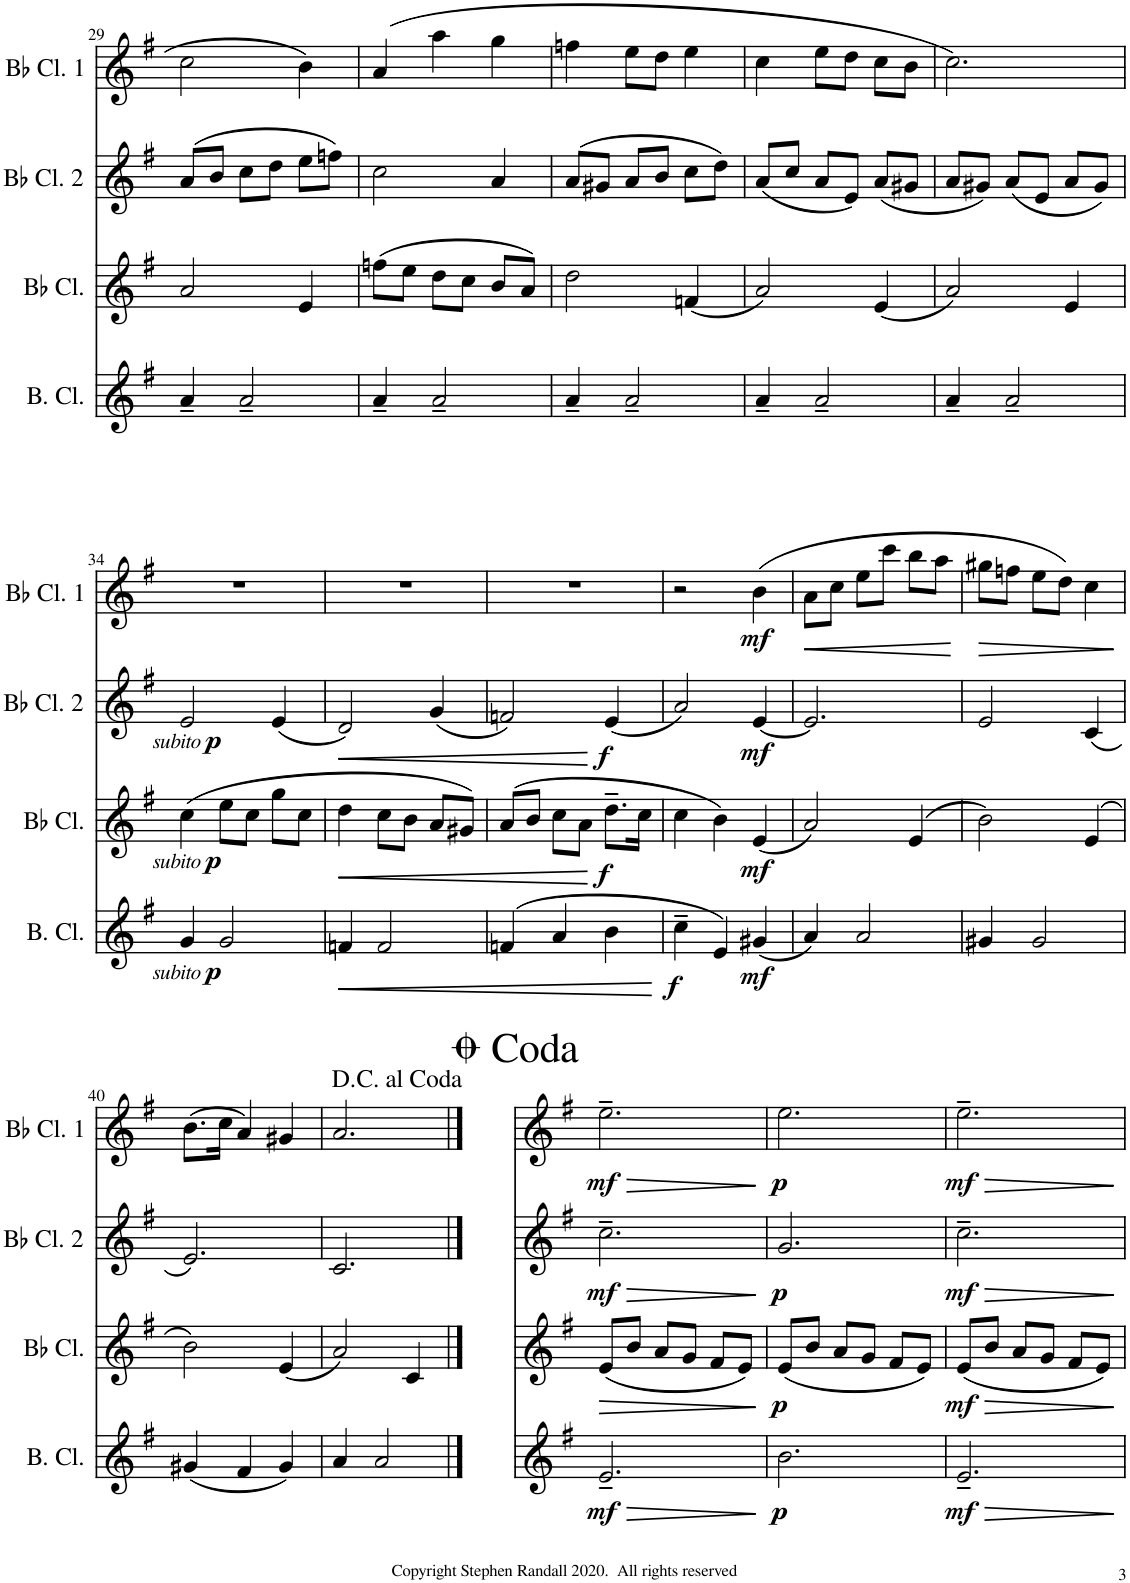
**kern	**dynam	**kern	**dynam	**kern	**dynam	**kern	**dynam
*part4	*part4	*part3	*part3	*part2	*part2	*part1	*part1
*staff4	*staff4	*staff3	*staff3	*staff2	*staff2	*staff1	*staff1
*I"Bass Clarinet	*	*I"Bb Clarinet	*	*I"Bb Clarinet 2	*	*I"Bb Clarinet 1	*
*I'B. Cl.	*	*I'Bb Cl.	*	*I'Bb Cl. 2	*	*I'Bb Cl. 1	*
!!LO:PB:g=z
*clefG2	*	*clefG2	*	*clefG2	*	*clefG2	*
*Trd8c14	*	*Trd1c2	*	*Trd1c2	*	*Trd1c2	*
*k[f#]	*	*k[f#]	*	*k[f#]	*	*k[f#]	*
*M3/4	*	*M3/4	*	*M3/4	*	*M3/4	*
=29	=29	=29	=29	=29	=29	=29	=29
4a~/	.	2a/	.	(8a/L	.	2cc\	.
.	.	.	.	8b/J	.	.	.
2a~/	.	.	.	8cc\L	.	.	.
.	.	.	.	8dd\J	.	.	.
.	.	4e/	.	8ee\L	.	4b\	.
.	.	.	.	8ffn\J)	.	.	.
=30	=30	=30	=30	=30	=30	=30	=30
4a~/	.	(8ffn\L	.	2cc\	.	(4a/	.
.	.	8ee\J	.	.	.	.	.
2a~/	.	8dd\L	.	.	.	4aa\	.
.	.	8cc\J	.	.	.	.	.
.	.	8b/L	.	4a/	.	4gg\	.
.	.	8a/J)	.	.	.	.	.
=31	=31	=31	=31	=31	=31	=31	=31
4a~/	.	2dd\	.	(8a/L	.	4ffn\	.
.	.	.	.	8g#X/J	.	.	.
2a~/	.	.	.	8a/L	.	8ee\L	.
.	.	.	.	8b/J	.	8dd\J	.
.	.	(4fn/	.	8cc\L	.	4ee\	.
.	.	.	.	8dd\J)	.	.	.
=32	=32	=32	=32	=32	=32	=32	=32
4a~/	.	2a/)	.	(<8a/L	.	4cc\	.
.	.	.	.	8cc/J	.	.	.
2a~/	.	.	.	8a/L	.	8ee\L	.
.	.	.	.	8e/J)	.	8dd\J	.
.	.	(4e/	.	(8a/L	.	8cc\L	.
.	.	.	.	8g#X/J	.	8b\J	.
=33	=33	=33	=33	=33	=33	=33	=33
4a~/	.	2a/)	.	8a/L	.	2.cc\)	.
.	.	.	.	8g#X/J)	.	.	.
2a~/	.	.	.	(8a/L	.	.	.
.	.	.	.	8e/J	.	.	.
.	.	4e/	.	8a/L	.	.	.
.	.	.	.	8g#/J)	.	.	.
!!LO:LB:g=z
=34	=34	=34	=34	=34	=34	=34	=34
!	!LO:DY:b	!	!	!	!	!	!
!	!LO:DY:n=1:b	!	!LO:DY:b	!	!	!	!
!	!	!	!LO:DY:n=1:b	!	!LO:DY:b	!	!
!	!	!	!	!	!LO:DY:n=1:b	!	!
4g/	other-dynamics p	(4cc\	other-dynamics p	2e/	other-dynamics p	2.r	.
2g/	.	8ee\L	.	.	.	.	.
.	.	8cc\J	.	.	.	.	.
.	.	8gg\L	.	(4e/	.	.	.
.	.	8cc\J	.	.	.	.	.
=35	=35	=35	=35	=35	=35	=35	=35
!	!LO:HP:b	!	!LO:HP:b	!	!LO:HP:b	!	!
4fn/	<	4dd\	<	2d/)	<	2.r	.
2f/	.	8cc\L	.	.	.	.	.
.	.	8b\J	.	.	.	.	.
.	.	8a/L	.	(4g/	.	.	.
.	.	8g#X/J)	.	.	.	.	.
=36	=36	=36	=36	=36	=36	=36	=36
(4fn/	.	(8a/L	.	2fn/)	.	2.r	.
.	.	8b/J	.	.	.	.	.
4a/	.	8cc\L	.	.	.	.	.
.	.	8a\J	.	.	.	.	.
!	!	!	!LO:DY:n=1:b	!	!LO:DY:n=1:b	!	!
4b\	.	8.dd~\L	[ f	(4e/	[ f	.	.
.	.	16cc\Jk	.	.	.	.	.
.	[	.	.	.	.	.	.
=37	=37	=37	=37	=37	=37	=37	=37
!	!LO:DY:b	!	!	!	!	!	!
4cc~\	f	4cc\	.	2a/)	.	2r	.
4e/)	.	4b\)	.	.	.	.	.
!	!LO:DY:b	!	!LO:DY:b	!	!LO:DY:b	!	!LO:DY:b
(4g#X/	mf	(4e/	mf	[4e/	mf	(4b\	mf
=38	=38	=38	=38	=38	=38	=38	=38
!	!	!	!	!	!	!	!LO:HP:b
4a/)	.	2a/)	.	2.e/]	.	8a\L	<
.	.	.	.	.	.	8cc\J	.
2a/	.	.	.	.	.	8ee\L	.
.	.	.	.	.	.	8ccc\J	.
.	.	(4e/	.	.	.	8bb\L	.
.	.	.	.	.	.	8aa\J	.
.	.	.	.	.	.	.	[
=39	=39	=39	=39	=39	=39	=39	=39
!	!	!	!	!	!	!	!LO:HP:b
4g#X/	.	2b\)	.	2e/	.	8gg#X\L	>
.	.	.	.	.	.	8ffn\J	.
2g#/	.	.	.	.	.	8ee\L	.
.	.	.	.	.	.	8dd\J)	.
.	.	(4e/	.	(4c/	.	4cc\	.
.	.	.	.	.	.	.	]
!!LO:LB:g=z
=40	=40	=40	=40	=40	=40	=40	=40
(4g#X/	.	2b\)	.	2.e/)	.	(8.b\L	.
.	.	.	.	.	.	16cc\Jk	.
4f#/	.	.	.	.	.	4a/)	.
4g#/)	.	(4e/	.	.	.	4g#X/	.
=41	=41	=41	=41	=41	=41	=41	=41
4a/	.	2a/)	.	2.c/	.	2.a/	.
2a/	.	.	.	.	.	.	.
.	.	4c/	.	.	.	.	.
==42	==42	==42	==42	==42	==42	==42	==42
!	!LO:HP:b	!	!LO:HP:b	!	!LO:HP:b	!	!LO:HP:b
!	!LO:DY:n=1:b	!	!	!	!LO:DY:n=1:b	!	!LO:DY:n=1:b
2.e~/	> mf	(8e/L	>	2.cc~\	> mf	2.ee~\	> mf
.	.	8b/J	.	.	.	.	.
.	.	8a/L	.	.	.	.	.
.	.	8g/J	.	.	.	.	.
.	.	8f#/L	.	.	.	.	.
.	.	8e/J)	.	.	.	.	.
.	]	.	]	.	]	.	]
=43	=43	=43	=43	=43	=43	=43	=43
!	!LO:DY:b	!	!LO:DY:b	!	!LO:DY:b	!	!LO:DY:b
2.b\	p	(8e/L	p	2.g/	p	2.ee\	p
.	.	8b/J	.	.	.	.	.
.	.	8a/L	.	.	.	.	.
.	.	8g/J	.	.	.	.	.
.	.	8f#/L	.	.	.	.	.
.	.	8e/J)	.	.	.	.	.
=44	=44	=44	=44	=44	=44	=44	=44
!	!LO:HP:b	!	!LO:HP:b	!	!LO:HP:b	!	!LO:HP:b
!	!LO:DY:n=1:b	!	!LO:DY:n=1:b	!	!LO:DY:n=1:b	!	!LO:DY:n=1:b
2.e~/	> mf	(8e/L	> mf	2.cc~\	> mf	2.ee~\	> mf
.	.	8b/J	.	.	.	.	.
.	.	8a/L	.	.	.	.	.
.	.	8g/J	.	.	.	.	.
.	.	8f#/L	.	.	.	.	.
.	.	8e/J)	.	.	.	.	.
.	]	.	]	.	]	.	]
=	=	=	=	=	=	=	=
*-	*-	*-	*-	*-	*-	*-	*-
